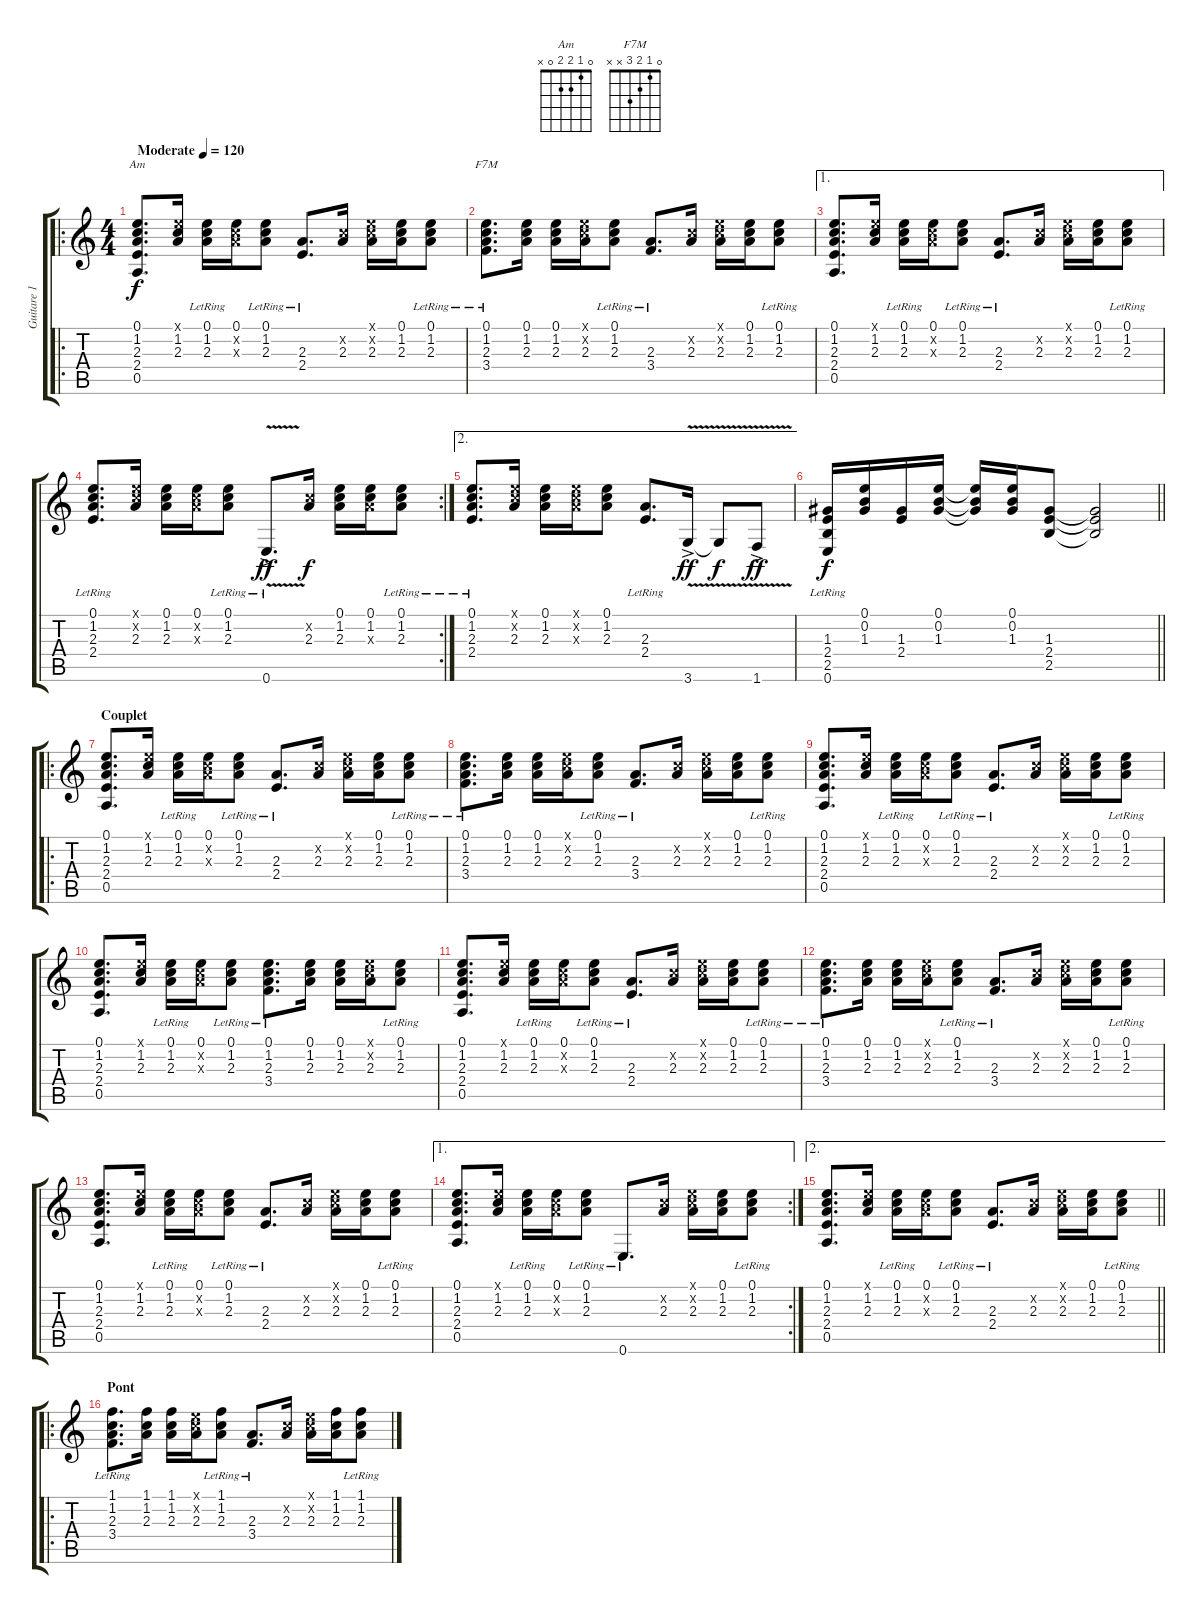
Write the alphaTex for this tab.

\track ("Guitare 1" "Guitare 1") {instrument acousticguitarsteel}
\staff {score tabs}
\tuning (E4 B3 G3 D3 A2 E2) {hide}
\chord ("Am" 0 1 2 2 0 x)
\chord ("F7M" 0 1 2 3 x x)
\ro
\ts (4 4)
\tempo (120 "Moderate")
\clef g2
\ks c
(0.1 1.2 2.3 2.4 0.5).8{d ch "Am" dy f instrument acousticguitarsteel} (0.1{x} 1.2 2.3).16 (0.1 1.2 2.3{lr}).16 (0.1 1.2{x} 2.3{x}).16 (0.1{lr} 1.2 2.3).8 (2.3 2.4{lr}).8{d} (1.2{x} 2.3).16 (0.1{x} 1.2{x} 2.3).16 (0.1 1.2 2.3).16 (0.1{lr} 1.2 2.3).8 |
(0.1 1.2 2.3 3.4{lr}).8{d ch "F7M"} (0.1 1.2 2.3).16 (0.1 1.2 2.3).16 (0.1{x} 1.2{x} 2.3).16 (0.1{lr} 1.2 2.3).8 (2.3 3.4{lr}).8{d} (1.2{x} 2.3).16 (0.1{x} 1.2{x} 2.3).16 (0.1 1.2 2.3).16 (0.1 1.2 2.3{lr}).8 |
\ae 1
(0.1 1.2 2.3 2.4 0.5).8{d} (0.1{x} 1.2 2.3).16 (0.1 1.2 2.3{lr}).16 (0.1 1.2{x} 2.3{x}).16 (0.1{lr} 1.2 2.3).8 (2.3 2.4{lr}).8{d} (1.2{x} 2.3).16 (0.1{x} 1.2{x} 2.3).16 (0.1 1.2 2.3).16 (0.1{lr} 1.2 2.3).8 |
\rc 2
(0.1 1.2 2.3 2.4{lr}).8{d} (0.1{x} 1.2{x} 2.3).16 (0.1 1.2 2.3).16 (0.1 1.2{x} 2.3{x}).16 (0.1{lr} 1.2 2.3{lr}).8 0.6{v ac lr}.8{d dy ff} (1.2{x} 2.3).16{dy f} (0.1 1.2 2.3).16 (0.1 1.2 2.3{x}).16 (0.1 1.2 2.3{lr}).8 |
\ae 2
(0.1 1.2 2.3 2.4{lr}).8{d} (0.1{x} 1.2{x} 2.3).16 (0.1 1.2 2.3).16 (0.1{x} 1.2{x} 2.3{x}).16 (0.1 1.2 2.3).8 (2.3 2.4{lr}).8{d} 3.6{v ac}.16{dy ff} 3.6{t}.8{dy f} 1.6{v ac}.8{dy ff} |
\barLineRight lightlight
(1.3 2.4 2.5 0.6{lr}).16{dy f} (0.1 0.2 1.3).16 (1.3 2.4).16 (0.1 0.2 1.3).16 (0.1{t} 0.2{t} 1.3{t}).16 (0.1 0.2 1.3).16 (1.3 2.4 2.5).8 (1.3{t} 2.4{t} 2.5{t}).2 |
\ro
\section ("" "Couplet")
(0.1 1.2 2.3 2.4 0.5).8{d volume 10} (0.1{x} 1.2 2.3).16 (0.1 1.2 2.3{lr}).16 (0.1 1.2{x} 2.3{x}).16 (0.1{lr} 1.2 2.3).8 (2.3 2.4{lr}).8{d} (1.2{x} 2.3).16 (0.1{x} 1.2{x} 2.3).16 (0.1 1.2 2.3).16 (0.1{lr} 1.2 2.3).8 |
(0.1 1.2 2.3 3.4{lr}).8{d} (0.1 1.2 2.3).16 (0.1 1.2 2.3).16 (0.1{x} 1.2{x} 2.3).16 (0.1{lr} 1.2 2.3).8 (2.3 3.4{lr}).8{d} (1.2{x} 2.3).16 (0.1{x} 1.2{x} 2.3).16 (0.1 1.2 2.3).16 (0.1 1.2 2.3{lr}).8 |
(0.1 1.2 2.3 2.4 0.5).8{d} (0.1{x} 1.2 2.3).16 (0.1 1.2 2.3{lr}).16 (0.1 1.2{x} 2.3{x}).16 (0.1{lr} 1.2 2.3).8 (2.3 2.4{lr}).8{d} (1.2{x} 2.3).16 (0.1{x} 1.2{x} 2.3).16 (0.1 1.2 2.3).16 (0.1{lr} 1.2 2.3).8 |
(0.1 1.2 2.3 2.4 0.5).8{d} (0.1{x} 1.2 2.3).16 (0.1 1.2 2.3{lr}).16 (0.1 1.2{x} 2.3{x}).16 (0.1{lr} 1.2 2.3).8 (0.1 1.2 2.3 3.4{lr}).8{d} (0.1 1.2 2.3).16 (0.1 1.2 2.3).16 (0.1{x} 1.2{x} 2.3).16 (0.1{lr} 1.2 2.3).8 |
(0.1 1.2 2.3 2.4 0.5).8{d} (0.1{x} 1.2 2.3).16 (0.1 1.2 2.3{lr}).16 (0.1 1.2{x} 2.3{x}).16 (0.1{lr} 1.2 2.3).8 (2.3 2.4{lr}).8{d} (1.2{x} 2.3).16 (0.1{x} 1.2{x} 2.3).16 (0.1 1.2 2.3).16 (0.1{lr} 1.2 2.3).8 |
(0.1 1.2 2.3 3.4{lr}).8{d} (0.1 1.2 2.3).16 (0.1 1.2 2.3).16 (0.1{x} 1.2{x} 2.3).16 (0.1{lr} 1.2 2.3).8 (2.3 3.4{lr}).8{d} (1.2{x} 2.3).16 (0.1{x} 1.2{x} 2.3).16 (0.1 1.2 2.3).16 (0.1 1.2 2.3{lr}).8 |
(0.1 1.2 2.3 2.4 0.5).8{d} (0.1{x} 1.2 2.3).16 (0.1 1.2 2.3{lr}).16 (0.1 1.2{x} 2.3{x}).16 (0.1{lr} 1.2 2.3).8 (2.3 2.4{lr}).8{d} (1.2{x} 2.3).16 (0.1{x} 1.2{x} 2.3).16 (0.1 1.2 2.3).16 (0.1{lr} 1.2 2.3).8 |
\ae 1
\rc 2
(0.1 1.2 2.3 2.4 0.5).8{d} (0.1{x} 1.2 2.3).16 (0.1 1.2 2.3{lr}).16 (0.1 1.2{x} 2.3{x}).16 (0.1{lr} 1.2 2.3).8 0.6{lr}.8{d} (1.2{x} 2.3).16 (0.1{x} 1.2{x} 2.3).16 (0.1 1.2 2.3).16 (0.1{lr} 1.2 2.3).8 |
\ae 2
\barLineRight lightlight
(0.1 1.2 2.3 2.4 0.5).8{d} (0.1{x} 1.2 2.3).16 (0.1 1.2 2.3{lr}).16 (0.1 1.2{x} 2.3{x}).16 (0.1{lr} 1.2 2.3).8 (2.3 2.4{lr}).8{d} (1.2{x} 2.3).16 (0.1{x} 1.2{x} 2.3).16 (0.1 1.2 2.3).16 (0.1{lr} 1.2 2.3).8 |
\ro
\section ("" "Pont")
(1.1 1.2 2.3 3.4{lr}).8{d} (1.1 1.2 2.3).16 (1.1 1.2 2.3).16 (0.1{x} 1.2{x} 2.3).16 (1.1{lr} 1.2 2.3).8 (2.3 3.4{lr}).8{d} (1.2{x} 2.3).16 (0.1{x} 1.2{x} 2.3).16 (1.1 1.2 2.3).16 (1.1 1.2 2.3{lr}).8
